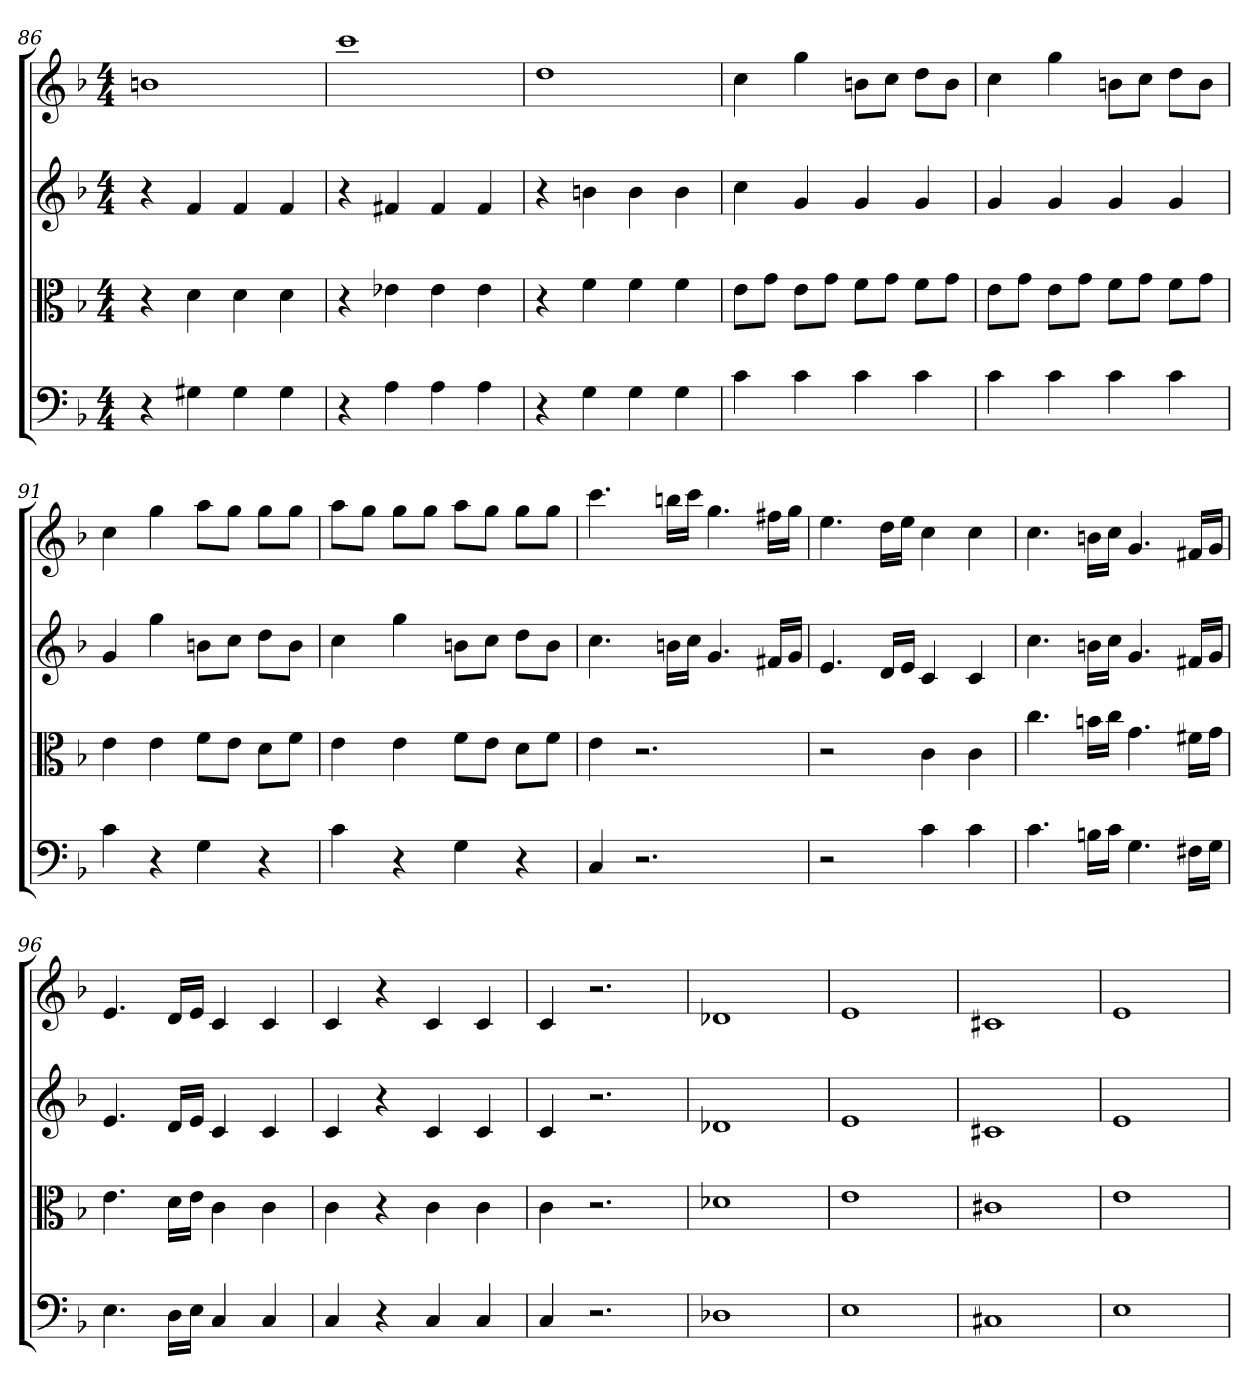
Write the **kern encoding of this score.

**kern	**kern	**kern	**kern
*part4	*part3	*part2	*part1
*staff4	*staff3	*staff2	*staff1
*clefF4	*clefC3	*	*
*k[b-]	*k[b-]	*k[b-]	*k[b-]
*F:	*F:	*F:	*F:
*M4/4	*M4/4	*M4/4	*M4/4
=86	=86	=86	=86
4r	4r	4r	1bn
4G#X	4d	4f	.
4G#	4d	4f	.
4G#	4d	4f	.
=87	=87	=87	=87
4r	4r	4r	1ccc
4A	4e-X	4f#X	.
4A	4e-	4f#	.
4A	4e-	4f#	.
=88	=88	=88	=88
4r	4r	4r	1dd
4G	4f	4bn	.
4G	4f	4b	.
4G	4f	4b	.
=89	=89	=89	=89
4c	8e\L	4cc	4cc
.	8g\J	.	.
4c	8e\L	4g	4gg
.	8g\J	.	.
4c	8f\L	4g	8bnL
.	8g\J	.	8ccJ
4c	8f\L	4g	8ddL
.	8g\J	.	8bJ
=90	=90	=90	=90
4c	8e\L	4g	4cc
.	8g\J	.	.
4c	8e\L	4g	4gg
.	8g\J	.	.
4c	8f\L	4g	8bnL
.	8g\J	.	8ccJ
4c	8f\L	4g	8ddL
.	8g\J	.	8bJ
=91	=91	=91	=91
4c	4e	4g	4cc
4r	4e	4gg	4gg
4G	8f\L	8bnL	8aaL
.	8e\J	8ccJ	8ggJ
4r	8d\L	8ddL	8ggL
.	8f\J	8bJ	8ggJ
=92	=92	=92	=92
4c	4e	4cc	8aaL
.	.	.	8ggJ
4r	4e	4gg	8ggL
.	.	.	8ggJ
4G	8f\L	8bnL	8aaL
.	8e\J	8ccJ	8ggJ
4r	8d\L	8ddL	8ggL
.	8f\J	8bJ	8ggJ
=93	=93	=93	=93
4C	4e	4.cc	4.ccc
2.r	2.r	.	.
.	.	16bnLL	16bbnLL
.	.	16ccJJ	16cccJJ
.	.	4.g	4.gg
.	.	16f#XLL	16ff#XLL
.	.	16gJJ	16ggJJ
=94	=94	=94	=94
2r	2r	4.e	4.ee
.	.	16dLL	16ddLL
.	.	16eJJ	16eeJJ
4c	4c	4c	4cc
4c	4c	4c	4cc
=95	=95	=95	=95
4.c	4.cc	4.cc	4.cc
16Bn\LL	16bn\LL	16bnLL	16bnLL
16c\JJ	16cc\JJ	16ccJJ	16ccJJ
4.G	4.g	4.g	4.g
16F#X\LL	16f#X\LL	16f#XLL	16f#XLL
16G\JJ	16g\JJ	16gJJ	16gJJ
=96	=96	=96	=96
4.E	4.e	4.e	4.e
16D\LL	16d\LL	16dLL	16dLL
16E\JJ	16e\JJ	16eJJ	16eJJ
4C	4c	4c	4c
4C	4c	4c	4c
=97	=97	=97	=97
4C	4c	4c	4c
4r	4r	4r	4r
4C	4c	4c	4c
4C	4c	4c	4c
=98	=98	=98	=98
4C	4c	4c	4c
2.r	2.r	2.r	2.r
=99	=99	=99	=99
1D-X	1d-X	1d-X	1d-X
=100	=100	=100	=100
1E	1e	1e	1e
=101	=101	=101	=101
1C#X	1c#X	1c#X	1c#X
=102	=102	=102	=102
1E	1e	1e	1e
=	=	=	=
*-	*-	*-	*-
